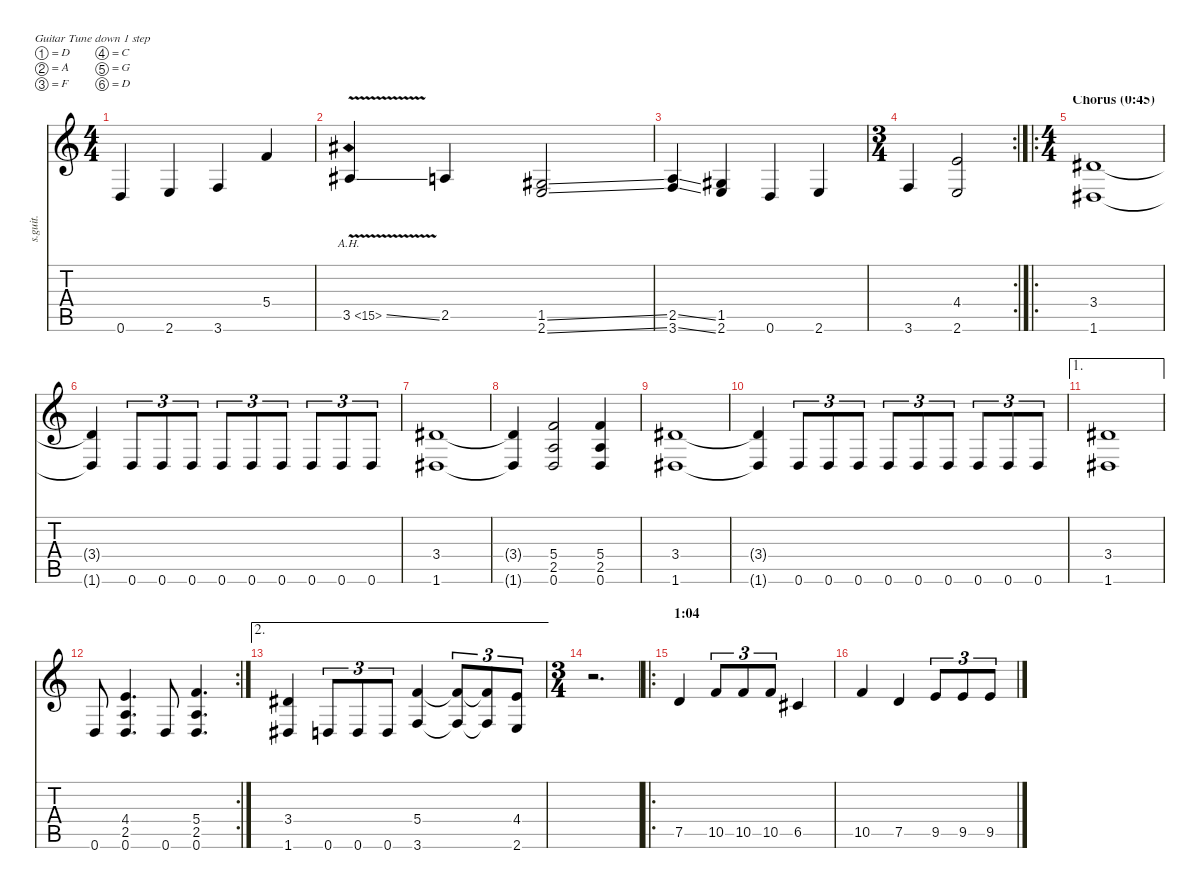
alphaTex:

\defaultSystemsLayout 4
\hideDynamics
\bracketExtendMode nobrackets
\track ("Guitar I" "s.guit.") {instrument distortionguitar}
\staff {score tabs}
\tuning (D4 A3 F3 C3 G2 D2)
\ts (4 4)
\tempo (192 hide)
\clef g2
\ks c
0.6.4{lyrics (0 "") lyrics (1 "") lyrics (2 "") lyrics (3 "") lyrics (4 "") dy f} 2.6.4{lyrics (0 "") lyrics (1 "") lyrics (2 "") lyrics (3 "") lyrics (4 "")} 3.6.4{lyrics (0 "") lyrics (1 "") lyrics (2 "") lyrics (3 "") lyrics (4 "")} 5.4.4{lyrics (0 "") lyrics (1 "") lyrics (2 "") lyrics (3 "") lyrics (4 "")} |
3.5{ah 12 v ss acc #}.4{lyrics (0 "") lyrics (1 "") lyrics (2 "") lyrics (3 "") lyrics (4 "")} 2.5.4{lyrics (0 "") lyrics (1 "") lyrics (2 "") lyrics (3 "") lyrics (4 "")} (1.5{ss acc #} 2.6{ss}).2{lyrics (0 "") lyrics (1 "") lyrics (2 "") lyrics (3 "") lyrics (4 "")} |
(2.5{ss} 3.6{ss}).4{lyrics (0 "") lyrics (1 "") lyrics (2 "") lyrics (3 "") lyrics (4 "")} (1.5{acc #} 2.6).4{lyrics (0 "") lyrics (1 "") lyrics (2 "") lyrics (3 "") lyrics (4 "")} 0.6.4{lyrics (0 "") lyrics (1 "") lyrics (2 "") lyrics (3 "") lyrics (4 "")} 2.6.4{lyrics (0 "") lyrics (1 "") lyrics (2 "") lyrics (3 "") lyrics (4 "")} |
\rc 2
\ts (3 4)
\beaming (8 2 2 2 2)
3.6.4{lyrics (0 "") lyrics (1 "") lyrics (2 "") lyrics (3 "") lyrics (4 "")} (4.4 2.6).2{lyrics (0 "") lyrics (1 "") lyrics (2 "") lyrics (3 "") lyrics (4 "")} |
\ro
\ts (4 4)
\beaming (8 2 2 2 2)
\section ("" "Chorus (0:45)")
(3.4{acc #} 1.6{acc #}).1{lyrics (0 "") lyrics (1 "") lyrics (2 "") lyrics (3 "") lyrics (4 "")} |
(3.4{t acc #} 1.6{t acc #}).4{lyrics (0 "") lyrics (1 "") lyrics (2 "") lyrics (3 "") lyrics (4 "")} 0.6.8{tu (3 2) lyrics (0 "") lyrics (1 "") lyrics (2 "") lyrics (3 "") lyrics (4 "")} 0.6.8{tu (3 2) lyrics (0 "") lyrics (1 "") lyrics (2 "") lyrics (3 "") lyrics (4 "")} 0.6.8{tu (3 2) lyrics (0 "") lyrics (1 "") lyrics (2 "") lyrics (3 "") lyrics (4 "")} 0.6.8{tu (3 2) lyrics (0 "") lyrics (1 "") lyrics (2 "") lyrics (3 "") lyrics (4 "")} 0.6.8{tu (3 2) lyrics (0 "") lyrics (1 "") lyrics (2 "") lyrics (3 "") lyrics (4 "")} 0.6.8{tu (3 2) lyrics (0 "") lyrics (1 "") lyrics (2 "") lyrics (3 "") lyrics (4 "")} 0.6.8{tu (3 2) lyrics (0 "") lyrics (1 "") lyrics (2 "") lyrics (3 "") lyrics (4 "")} 0.6.8{tu (3 2) lyrics (0 "") lyrics (1 "") lyrics (2 "") lyrics (3 "") lyrics (4 "")} 0.6.8{tu (3 2) lyrics (0 "") lyrics (1 "") lyrics (2 "") lyrics (3 "") lyrics (4 "")} |
(3.4{acc #} 1.6{acc #}).1{lyrics (0 "") lyrics (1 "") lyrics (2 "") lyrics (3 "") lyrics (4 "")} |
(3.4{t acc #} 1.6{t acc #}).4{lyrics (0 "") lyrics (1 "") lyrics (2 "") lyrics (3 "") lyrics (4 "")} (5.4 2.5 0.6).2{lyrics (0 "") lyrics (1 "") lyrics (2 "") lyrics (3 "") lyrics (4 "")} (5.4 2.5 0.6).4{lyrics (0 "") lyrics (1 "") lyrics (2 "") lyrics (3 "") lyrics (4 "")} |
(3.4{acc #} 1.6{acc #}).1{lyrics (0 "") lyrics (1 "") lyrics (2 "") lyrics (3 "") lyrics (4 "")} |
(3.4{t acc #} 1.6{t acc #}).4{lyrics (0 "") lyrics (1 "") lyrics (2 "") lyrics (3 "") lyrics (4 "")} 0.6.8{tu (3 2) lyrics (0 "") lyrics (1 "") lyrics (2 "") lyrics (3 "") lyrics (4 "")} 0.6.8{tu (3 2) lyrics (0 "") lyrics (1 "") lyrics (2 "") lyrics (3 "") lyrics (4 "")} 0.6.8{tu (3 2) lyrics (0 "") lyrics (1 "") lyrics (2 "") lyrics (3 "") lyrics (4 "")} 0.6.8{tu (3 2) lyrics (0 "") lyrics (1 "") lyrics (2 "") lyrics (3 "") lyrics (4 "")} 0.6.8{tu (3 2) lyrics (0 "") lyrics (1 "") lyrics (2 "") lyrics (3 "") lyrics (4 "")} 0.6.8{tu (3 2) lyrics (0 "") lyrics (1 "") lyrics (2 "") lyrics (3 "") lyrics (4 "")} 0.6.8{tu (3 2) lyrics (0 "") lyrics (1 "") lyrics (2 "") lyrics (3 "") lyrics (4 "")} 0.6.8{tu (3 2) lyrics (0 "") lyrics (1 "") lyrics (2 "") lyrics (3 "") lyrics (4 "")} 0.6.8{tu (3 2) lyrics (0 "") lyrics (1 "") lyrics (2 "") lyrics (3 "") lyrics (4 "")} |
\ae 1
(3.4{acc #} 1.6{acc #}).1{lyrics (0 "") lyrics (1 "") lyrics (2 "") lyrics (3 "") lyrics (4 "")} |
\rc 2
0.6.8{lyrics (0 "") lyrics (1 "") lyrics (2 "") lyrics (3 "") lyrics (4 "")} (4.4 2.5 0.6).4{d lyrics (0 "") lyrics (1 "") lyrics (2 "") lyrics (3 "") lyrics (4 "")} 0.6.8{lyrics (0 "") lyrics (1 "") lyrics (2 "") lyrics (3 "") lyrics (4 "")} (5.4 2.5 0.6).4{d lyrics (0 "") lyrics (1 "") lyrics (2 "") lyrics (3 "") lyrics (4 "")} |
\ae 2
(3.4{acc #} 1.6{acc #}).4{lyrics (0 "") lyrics (1 "") lyrics (2 "") lyrics (3 "") lyrics (4 "")} 0.6.8{tu (3 2) lyrics (0 "") lyrics (1 "") lyrics (2 "") lyrics (3 "") lyrics (4 "")} 0.6.8{tu (3 2) lyrics (0 "") lyrics (1 "") lyrics (2 "") lyrics (3 "") lyrics (4 "")} 0.6.8{tu (3 2) lyrics (0 "") lyrics (1 "") lyrics (2 "") lyrics (3 "") lyrics (4 "")} (5.4 3.6).4{lyrics (0 "") lyrics (1 "") lyrics (2 "") lyrics (3 "") lyrics (4 "")} (5.4{t} 3.6{t}).8{tu (3 2) lyrics (0 "") lyrics (1 "") lyrics (2 "") lyrics (3 "") lyrics (4 "")} (5.4{t} 3.6{t}).8{tu (3 2) lyrics (0 "") lyrics (1 "") lyrics (2 "") lyrics (3 "") lyrics (4 "")} (4.4 2.6).8{tu (3 2) lyrics (0 "") lyrics (1 "") lyrics (2 "") lyrics (3 "") lyrics (4 "")} |
\ts (3 4)
\beaming (8 2 2 2 2)
r.2{d} |
\ro
\section ("" "1:04")
7.5.4{lyrics (0 "") lyrics (1 "") lyrics (2 "") lyrics (3 "") lyrics (4 "")} 10.5.8{tu (3 2) lyrics (0 "") lyrics (1 "") lyrics (2 "") lyrics (3 "") lyrics (4 "")} 10.5.8{tu (3 2) lyrics (0 "") lyrics (1 "") lyrics (2 "") lyrics (3 "") lyrics (4 "")} 10.5.8{tu (3 2) lyrics (0 "") lyrics (1 "") lyrics (2 "") lyrics (3 "") lyrics (4 "")} 6.5{acc #}.4{lyrics (0 "") lyrics (1 "") lyrics (2 "") lyrics (3 "") lyrics (4 "")} |
10.5.4{lyrics (0 "") lyrics (1 "") lyrics (2 "") lyrics (3 "") lyrics (4 "")} 7.5.4{lyrics (0 "") lyrics (1 "") lyrics (2 "") lyrics (3 "") lyrics (4 "")} 9.5.8{tu (3 2) lyrics (0 "") lyrics (1 "") lyrics (2 "") lyrics (3 "") lyrics (4 "")} 9.5.8{tu (3 2) lyrics (0 "") lyrics (1 "") lyrics (2 "") lyrics (3 "") lyrics (4 "")} 9.5.8{tu (3 2) lyrics (0 "") lyrics (1 "") lyrics (2 "") lyrics (3 "") lyrics (4 "")}
